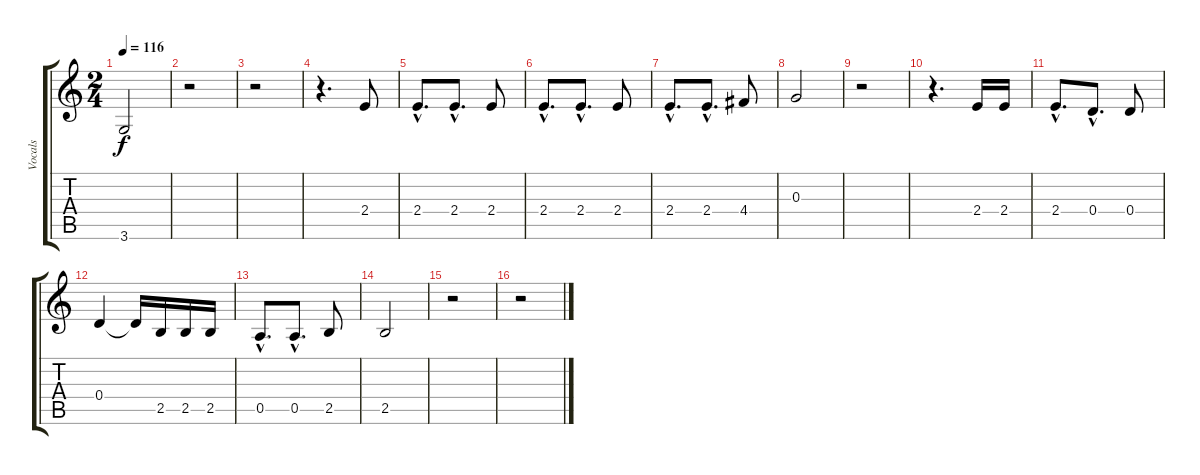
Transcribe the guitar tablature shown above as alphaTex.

\track ("Vocals" "Vocals") {instrument acousticguitarsteel}
\staff {score tabs}
\tuning (E4 B3 G3 D3 A2 E2) {hide}
\ts (2 4)
\tempo 116
\clef g2
\ks c
3.6.2{dy f} |
r.2 |
r.2 |
r.4{d} 2.4.8 |
2.4{hac}.8{d} 2.4{hac}.8{d} 2.4.8 |
2.4{hac}.8{d} 2.4{hac}.8{d} 2.4.8 |
2.4{hac}.8{d} 2.4{hac}.8{d} 4.4.8 |
0.3.2 |
r.2 |
r.4{d} 2.4.16 2.4.16 |
2.4{hac}.8{d} 0.4{hac}.8{d} 0.4.8 |
0.4.4 0.4{t}.16 2.5.16 2.5.16 2.5.16 |
0.5{hac}.8{d} 0.5{hac}.8{d} 2.5.8 |
2.5.2 |
r.2 |
r.2
